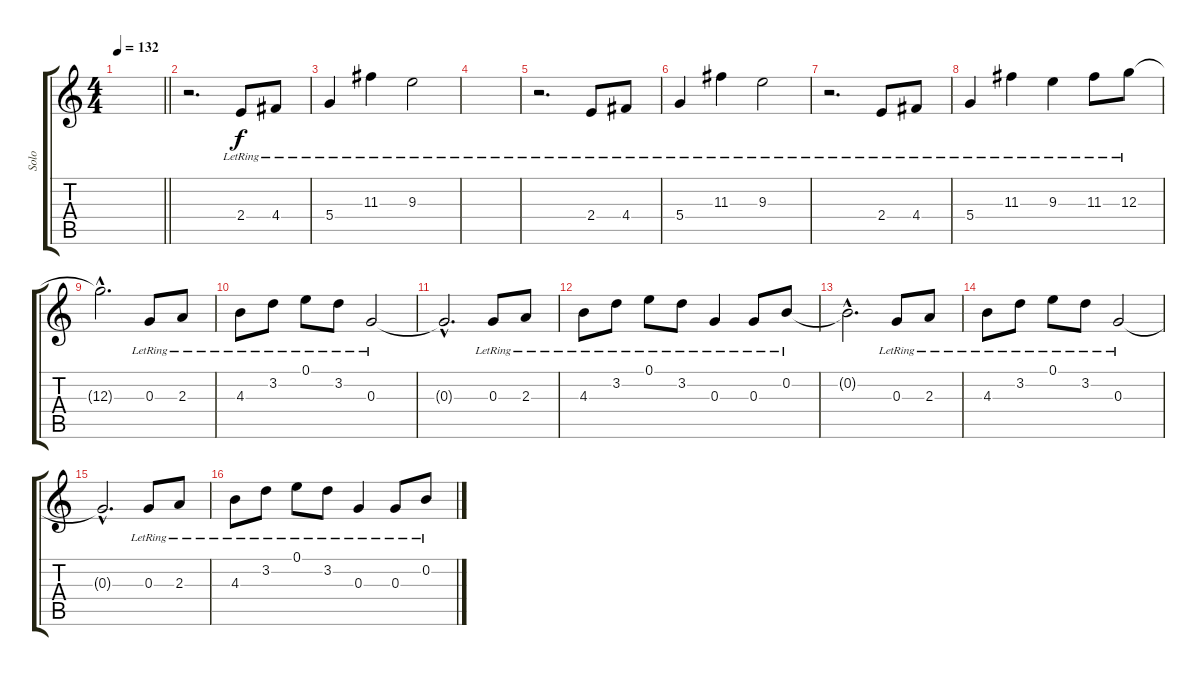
\track ("Solo" "Solo") {instrument acousticguitarsteel}
\staff {score tabs}
\tuning (E4 B3 G3 D3 A2 E2) {hide}
\ts (4 4)
\tempo 132
\clef g2
\barLineRight lightlight
\ks c
|
r.2{d} 2.4{lr}.8 4.4{lr}.8 |
5.4{lr}.4 11.3{lr}.4 9.3{lr}.2 |
|
r.2{d} 2.4{lr}.8 4.4{lr}.8 |
5.4{lr}.4 11.3{lr}.4 9.3{lr}.2 |
r.2{d} 2.4{lr}.8 4.4{lr}.8 |
5.4{lr}.4 11.3{lr}.4 9.3{lr}.4 11.3{lr}.8 12.3{lr}.8 |
12.3{hac t}.2{d} 0.3{lr}.8 2.3{lr}.8 |
4.3{lr}.8 3.2{lr}.8 0.1{lr}.8 3.2{lr}.8 0.3{lr}.2 |
0.3{hac t}.2{d} 0.3{lr}.8 2.3{lr}.8 |
4.3{lr}.8 3.2{lr}.8 0.1{lr}.8 3.2{lr}.8 0.3{lr}.4 0.3{lr}.8 0.2{lr}.8 |
0.2{hac t}.2{d} 0.3{lr}.8 2.3{lr}.8 |
4.3{lr}.8 3.2{lr}.8 0.1{lr}.8 3.2{lr}.8 0.3{lr}.2 |
0.3{hac t}.2{d} 0.3{lr}.8 2.3{lr}.8 |
4.3{lr}.8 3.2{lr}.8 0.1{lr}.8 3.2{lr}.8 0.3{lr}.4 0.3{lr}.8 0.2{lr}.8
